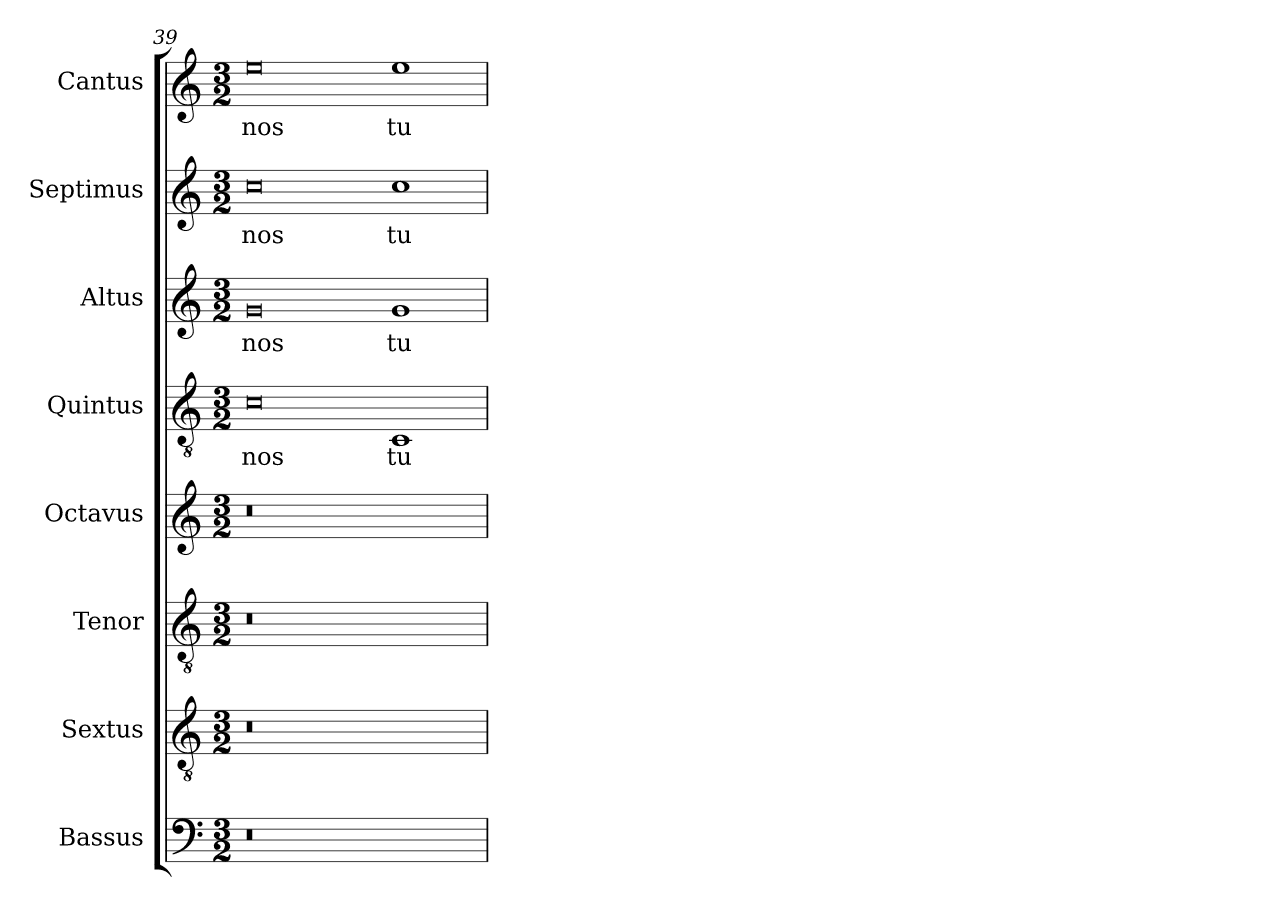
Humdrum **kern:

**kern	**kern	**kern	**kern	**kern	**text	**kern	**text	**kern	**text	**kern	**text
*part8	*part7	*part6	*part5	*part4	*part4	*part3	*part3	*part2	*part2	*part1	*part1
*staff8	*staff7	*staff6	*staff5	*staff4	*staff4	*staff3	*staff3	*staff2	*staff2	*staff1	*staff1
*I"Bassus	*I"Sextus	*I"Tenor	*I"Octavus	*I"Quintus	*	*I"Altus	*	*I"Septimus	*	*I"Cantus	*
*clefF4	*clefGv2	*clefGv2	*clefG2	*clefGv2	*	*clefG2	*	*clefG2	*	*clefG2	*
*	*	*	*	*	*	*	*	*k[]	*	*	*
*	*	*	*	*	*	*	*	*C:	*	*	*
*M3/2	*M3/2	*M3/2	*M3/2	*M3/2	*	*M3/2	*	*M3/2	*	*M3/2	*
=39	=39	=39	=39	=39	=39	=39	=39	=39	=39	=39	=39
!	!	!	!	!	!LO:LY:b:cj	!	!LO:LY:b:cj	!	!LO:LY:b:cj	!	!LO:LY:b:cj
0.r	0.r	0.r	0.r	0c	nos	0g	nos	0cc	nos	0ee	nos
!	!	!	!	!	!LO:LY:b:cj	!	!LO:LY:b:cj	!	!LO:LY:b:cj	!	!LO:LY:b:cj
.	.	.	.	1C	tu-	1g	tu-	1cc	tu-	1ee	tu
=	=	=	=	=	=	=	=	=	=	=	=
*-	*-	*-	*-	*-	*-	*-	*-	*-	*-	*-	*-
